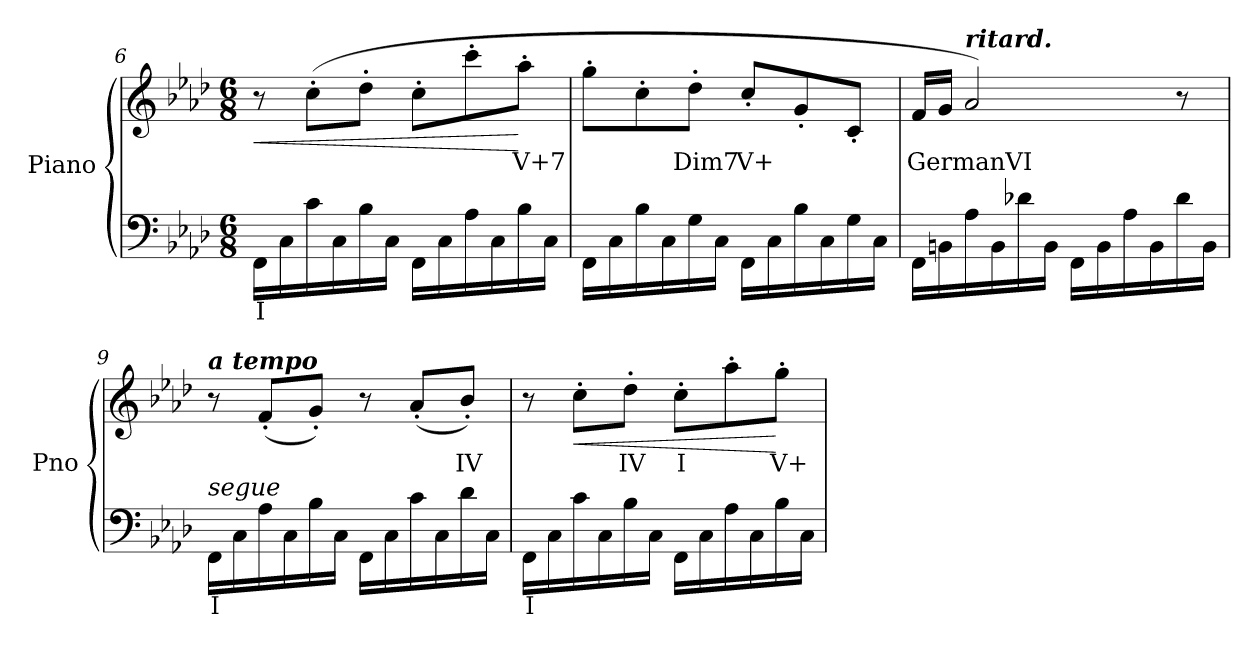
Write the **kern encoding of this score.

**kern	**text	**kern	**text	**dynam
*part1	*part1	*part1	*part1	*part1
*staff2	*staff2	*staff1	*staff1	*staff1/2
*I"Piano	*	*	*	*
*I'Pno	*	*	*	*
*clefF4	*	*clefG2	*	*
*k[b-e-a-d-]	*	*k[b-e-a-d-]	*	*
*M6/8	*	*M6/8	*	*
=6	=6	=6	=6	=6
!	!LO:LY:b	!	!	!LO:HP:b
16FF\LL	I	8r	.	<
16C\	.	.	.	.
16c\	.	(>8cc'\L	.	.
16C\	.	.	.	.
16B-\	.	8dd-'\J	.	.
16C\JJ	.	.	.	.
16FF\LL	.	8cc'\L	.	.
16C\	.	.	.	.
16A-\	.	8ccc'\	.	.
16C\	.	.	.	.
!	!	!	!LO:LY:b	!
16B-\	.	8aa-'\J	V+7	[
16C\JJ	.	.	.	.
=7	=7	=7	=7	=7
16FF\LL	.	8gg'\L	.	.
16C\	.	.	.	.
16B-\	.	8cc'\	.	.
16C\	.	.	.	.
!	!	!	!LO:LY:b	!
16G\	.	8dd-'\J	Dim7	.
16C\JJ	.	.	.	.
!	!	!	!LO:LY:b	!
16FF\LL	.	8cc'/L	V+	.
16C\	.	.	.	.
16B-\	.	8g'/	.	.
16C\	.	.	.	.
16G\	.	8c'/J	.	.
16C\JJ	.	.	.	.
!!LO:LB:g=z
=8	=8	=8	=8	=8
!	!	!	!LO:LY:b	!
16FF\LL	.	16f/LL	GermanVI	.
16BBn\	.	16g/JJ	.	.
!	!	!LO:TX:a:Bi:t=ritard.	!	!
16A-\	.	2a-/)	.	.
16BB\	.	.	.	.
16d-X\	.	.	.	.
16BB\JJ	.	.	.	.
16FF\LL	.	.	.	.
16BB\	.	.	.	.
16A-\	.	.	.	.
16BB\	.	.	.	.
16d-\	.	8r	.	.
16BB\JJ	.	.	.	.
!!LO:PB:g=z
=9	=9	=9	=9	=9
!	!	!LO:TX:a:Bi:t=a tempo	!	!
!LO:TX:a:i:t=segue	!	!	!	!
!	!LO:LY:b	!	!	!
16FF\LL	I	8r	.	.
16C\	.	.	.	.
16A-\	.	(<8f'/L	.	.
16C\	.	.	.	.
16B-\	.	8g'/J)	.	.
16C\JJ	.	.	.	.
16FF\LL	.	8r	.	.
16C\	.	.	.	.
16c\	.	(<8a-'/L	.	.
16C\	.	.	.	.
!	!	!	!LO:LY:b	!
16d-\	.	8b-'/J)	IV	.
16C\JJ	.	.	.	.
=10	=10	=10	=10	=10
!	!LO:LY:b	!	!	!
16FF\LL	I	8r	.	.
16C\	.	.	.	.
!	!	!	!	!LO:HP:b
16c\	.	8cc'\L	.	<
16C\	.	.	.	.
!	!	!	!LO:LY:b	!
16B-\	.	8dd-'\J	IV	.
16C\JJ	.	.	.	.
!	!	!	!LO:LY:b	!
16FF\LL	.	8cc'\L	I	.
16C\	.	.	.	.
16A-\	.	8aa-'\	.	.
16C\	.	.	.	.
!	!	!	!LO:LY:b	!
16B-\	.	8gg'\J	V+	[
16C\JJ	.	.	.	.
=	=	=	=	=
*-	*-	*-	*-	*-
